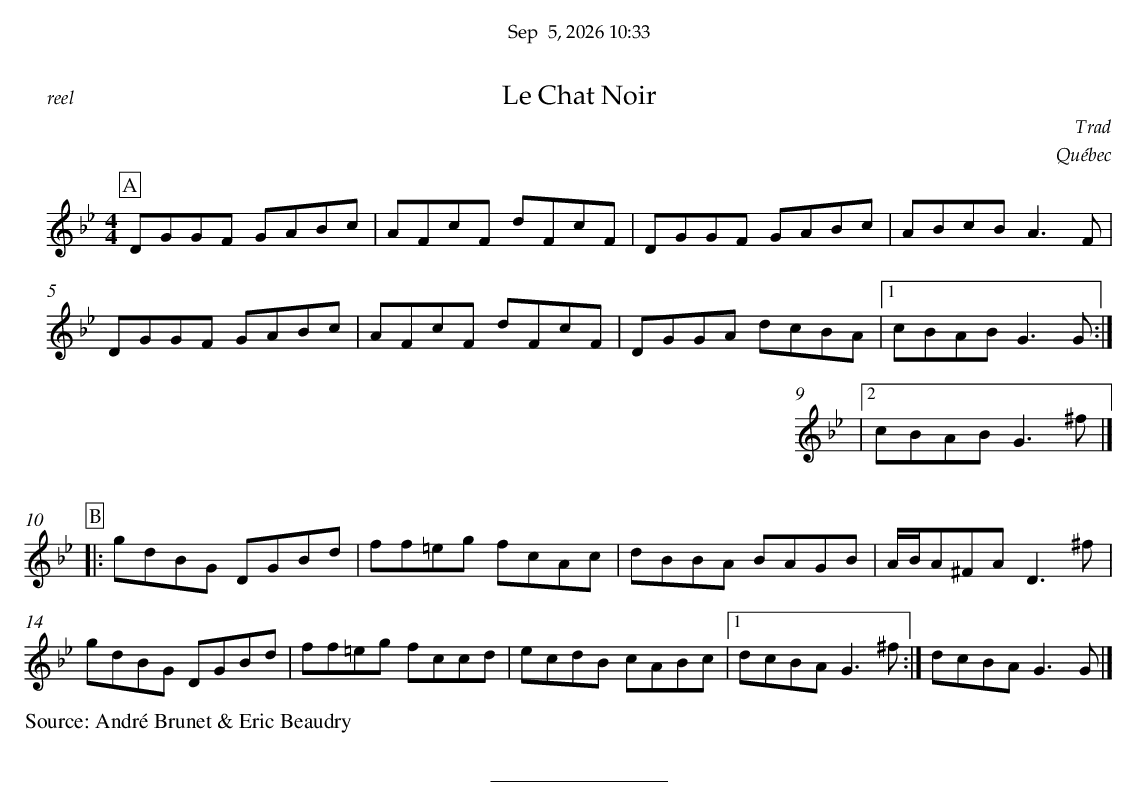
X:1
T:Le Chat Noir
C:Trad
O:Québec
M:4/4
L:1/8
K:Gmin
P:A
DGGF GABc | AFcF dFcF | DGGF GABc | ABcB A3F |
DGGF GABc | AFcF dFcF | DGGA  dcBA |1 cBAB G3G :|
|2 cBAB G3^f |]
%%vskip 0.5cm
P:B
|:gdBG DGBd | ff=eg fcAc | dBBA BAGB | A/B/A^FA D3^f |
gdBG DGBd | ff=eg fccd | ecdB cABc |1 dcBA G3^f :| dcBA G3G |]
